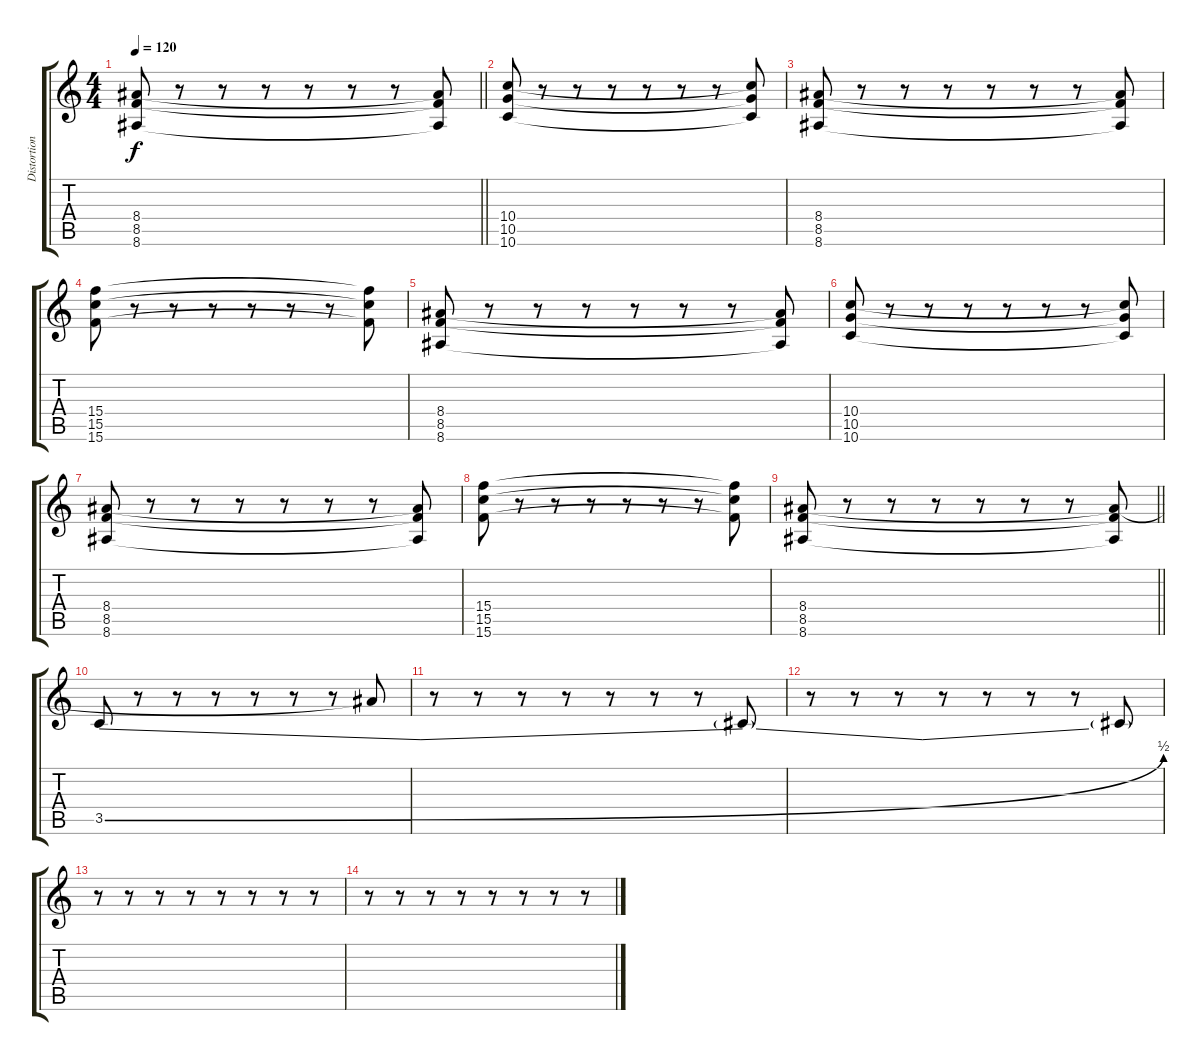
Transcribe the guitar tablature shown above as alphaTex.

\track ("Distortion Lead" "Distortion") {instrument distortionguitar}
\staff {score tabs}
\tuning (E4 B3 G3 D3 A2 D2) {hide}
\ts (4 4)
\tempo 120
\clef g2
\barLineRight lightlight
\ks c
(8.4 8.5 8.6).8{dy f} r.8 r.8 r.8 r.8 r.8 r.8 (8.4{t} 8.5{t} 8.6{t}).8 |
(10.4 10.5 10.6).8 r.8 r.8 r.8 r.8 r.8 r.8 (10.4{t} 10.5{t} 10.6{t}).8 |
(8.4 8.5 8.6).8 r.8 r.8 r.8 r.8 r.8 r.8 (8.4{t} 8.5{t} 8.6{t}).8 |
(15.4 15.5 15.6).8 r.8 r.8 r.8 r.8 r.8 r.8 (15.4{t} 15.5{t} 15.6{t}).8 |
(8.4 8.5 8.6).8 r.8 r.8 r.8 r.8 r.8 r.8 (8.4{t} 8.5{t} 8.6{t}).8 |
(10.4 10.5 10.6).8 r.8 r.8 r.8 r.8 r.8 r.8 (10.4{t} 10.5{t} 10.6{t}).8 |
(8.4 8.5 8.6).8 r.8 r.8 r.8 r.8 r.8 r.8 (8.4{t} 8.5{t} 8.6{t}).8 |
(15.4 15.5 15.6).8 r.8 r.8 r.8 r.8 r.8 r.8 (15.4{t} 15.5{t} 15.6{t}).8 |
\barLineRight lightlight
(8.4 8.5 8.6).8 r.8 r.8 r.8 r.8 r.8 r.8 (8.4{t} 8.5{t} 8.6{t}).8 |
3.5{be (bend 0 0 60 2)}.8 r.8 r.8 r.8 r.8 r.8 r.8 8.4{t}.8 |
r.8 r.8 r.8 r.8 r.8 r.8 r.8 3.5{t}.8 |
r.8 r.8 r.8 r.8 r.8 r.8 r.8 3.5{t}.8 |
r.8 r.8 r.8 r.8 r.8 r.8 r.8 r.8 |
r.8 r.8 r.8 r.8 r.8 r.8 r.8 r.8
